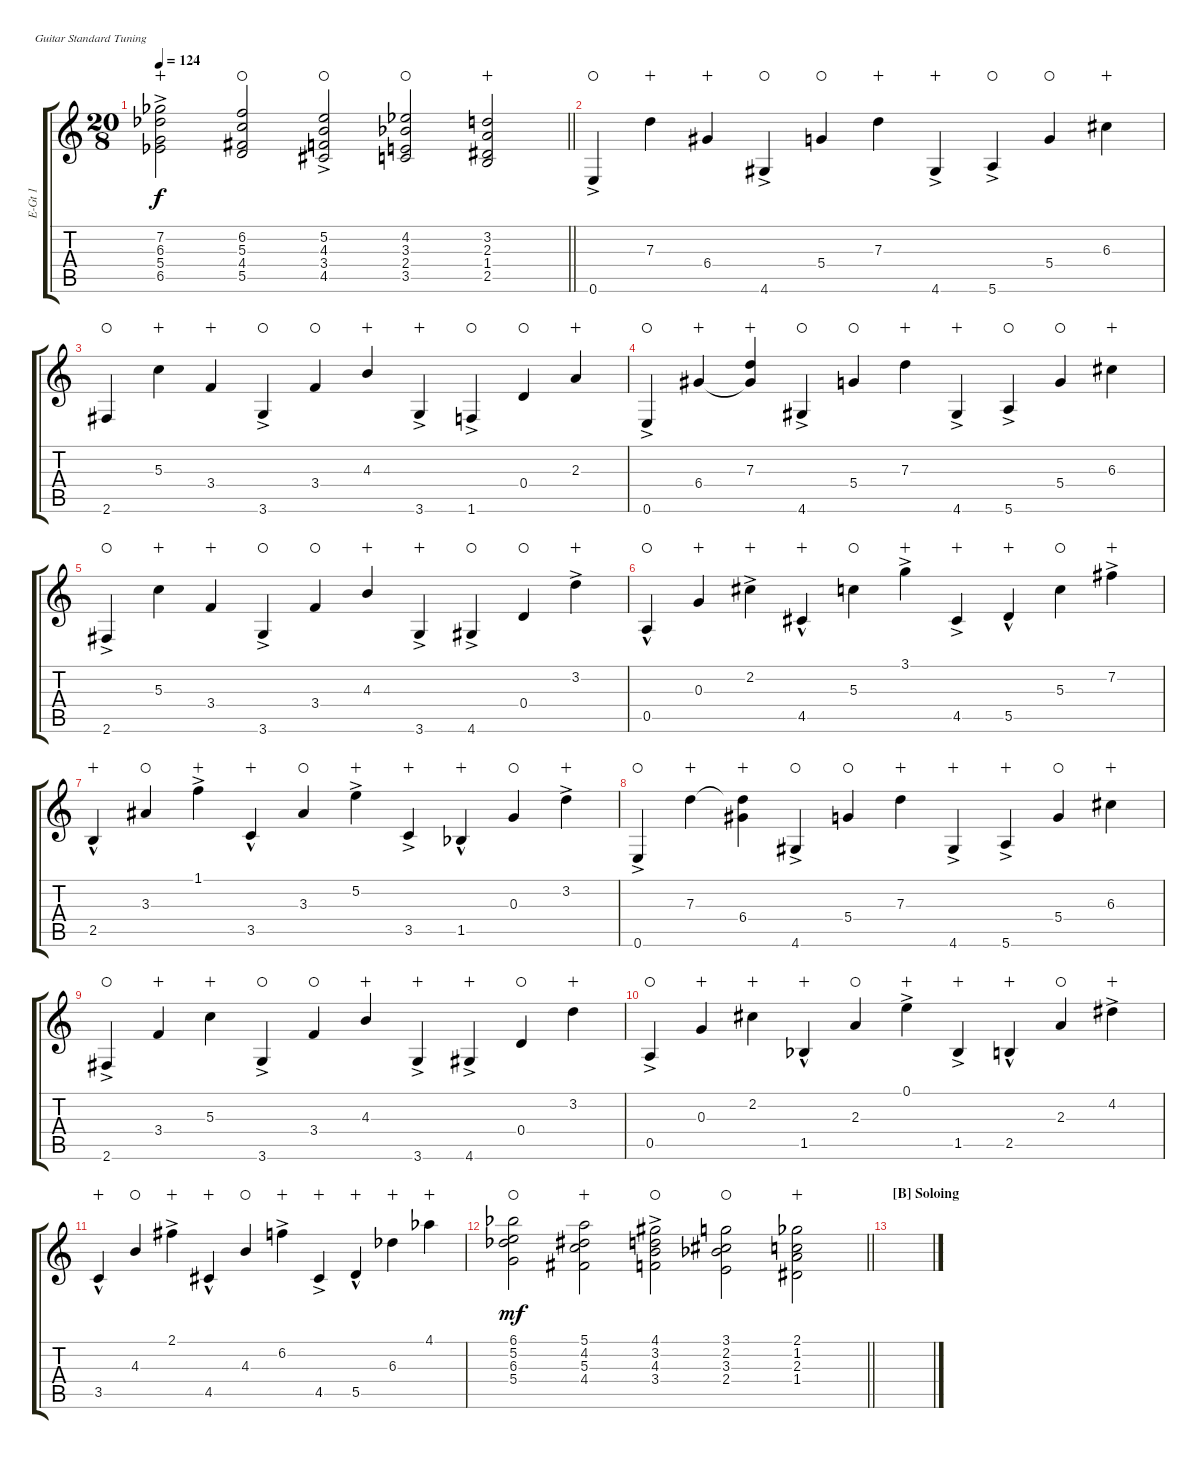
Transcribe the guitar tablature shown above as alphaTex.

\bracketExtendMode groupsimilarinstruments
\otherSystemsTrackNameOrientation horizontal
\track ("E-Guitar 1 (wah)" "E-Gt 1") {instrument electricguitarclean}
\staff {score tabs}
\tuning (E4 B3 G3 D3 A2 E2)
\ts (20 8)
\tempo 124
\clef g2
\barLineRight lightlight
\ks c
(6.5{ac acc b} 5.4 6.3{acc b} 7.2{acc b}).2{dy f wahc beam Down} (6.2 5.3 4.4{acc #} 5.5).2{waho beam Up} (4.5{acc #} 3.4 4.3{ac} 5.2{ac}).2{waho beam Up} (4.2{acc b} 2.4 3.5 3.3{acc b}).2{waho beam Up} (2.5 1.4{acc #} 2.3 3.2).2{wahc beam Up} |
0.6{ac}.4{waho beam Up} 7.3.4{wahc beam Down} 6.4{acc #}.4{wahc beam Up} 4.6{ac acc #}.4{waho beam Up} 5.4.4{waho beam Up} 7.3.4{wahc beam Down} 4.6{ac acc #}.4{wahc beam Up} 5.6{ac}.4{waho beam Up} 5.4.4{waho beam Up} 6.3{acc #}.4{wahc beam Down} |
2.6{acc #}.4{waho beam Up} 5.3.4{wahc beam Down} 3.4.4{wahc beam Up} 3.6{ac}.4{waho beam Up} 3.4.4{waho beam Up} 4.3.4{wahc beam Up} 3.6{ac}.4{wahc beam Up} 1.6{ac}.4{waho beam Up} 0.4.4{waho beam Up} 2.3.4{wahc beam Up} |
0.6{ac}.4{waho beam Up} 6.4{acc #}.4{wahc beam Up} (7.3 6.4{t acc #}).4{wahc beam Up} 4.6{ac acc #}.4{waho beam Up} 5.4.4{waho beam Up} 7.3.4{wahc beam Down} 4.6{ac acc #}.4{wahc beam Up} 5.6{ac}.4{waho beam Up} 5.4.4{waho beam Up} 6.3{acc #}.4{wahc beam Down} |
2.6{ac acc #}.4{waho beam Up} 5.3.4{wahc beam Down} 3.4.4{wahc beam Up} 3.6{ac}.4{waho beam Up} 3.4.4{waho beam Up} 4.3.4{wahc beam Up} 3.6{ac}.4{wahc beam Up} 4.6{ac acc #}.4{waho beam Up} 0.4.4{waho beam Up} 3.2{ac}.4{wahc beam Down} |
0.5{hac}.4{waho beam Up} 0.3.4{wahc beam Up} 2.2{ac acc #}.4{wahc beam Down} 4.5{hac acc #}.4{wahc beam Up} 5.3.4{waho beam Down} 3.1{ac}.4{wahc beam Down} 4.5{ac acc #}.4{wahc beam Up} 5.5{hac}.4{wahc beam Up} 5.3.4{waho beam Down} 7.2{ac acc #}.4{wahc beam Down} |
2.5{hac}.4{wahc beam Up} 3.3{acc #}.4{waho beam Up} 1.1{ac}.4{wahc beam Down} 3.5{hac}.4{wahc beam Up} 3.3{acc #}.4{waho beam Up} 5.2{ac}.4{wahc beam Down} 3.5{ac}.4{wahc beam Up} 1.5{hac acc b}.4{wahc beam Up} 0.3.4{waho beam Up} 3.2{ac}.4{wahc beam Down} |
0.6{ac}.4{waho beam Up} 7.3.4{wahc beam Down} (7.3{t} 6.4{acc #}).4{wahc beam Down} 4.6{ac acc #}.4{waho beam Up} 5.4.4{waho beam Up} 7.3.4{wahc beam Down} 4.6{ac acc #}.4{wahc beam Up} 5.6{ac}.4{wahc beam Up} 5.4.4{waho beam Up} 6.3{acc #}.4{wahc beam Down} |
2.6{ac acc #}.4{waho beam Up} 3.4.4{wahc beam Up} 5.3.4{wahc beam Down} 3.6{ac}.4{waho beam Up} 3.4.4{waho beam Up} 4.3.4{wahc beam Up} 3.6{ac}.4{wahc beam Up} 4.6{ac acc #}.4{wahc beam Up} 0.4.4{waho beam Up} 3.2.4{wahc beam Down} |
0.5{ac}.4{waho beam Up} 0.3.4{wahc beam Up} 2.2{acc #}.4{wahc beam Down} 1.5{hac acc b}.4{wahc beam Up} 2.3.4{waho beam Up} 0.1{ac}.4{wahc beam Down} 1.5{ac acc b}.4{wahc beam Up} 2.5{hac}.4{wahc beam Up} 2.3.4{waho beam Up} 4.2{ac acc #}.4{wahc beam Down} |
3.5{hac}.4{wahc beam Up} 4.3.4{waho beam Up} 2.1{ac acc #}.4{wahc beam Down} 4.5{hac acc #}.4{wahc beam Up} 4.3.4{waho beam Up} 6.2{ac}.4{wahc beam Down} 4.5{ac acc #}.4{wahc beam Up} 5.5{hac}.4{wahc beam Up} 6.3{acc b}.4{wahc beam Down} 4.1{acc b}.4{wahc beam Down} |
\barLineRight lightlight
(6.3{acc b} 5.2 6.1{acc b} 5.4).2{dy mf waho beam Down} (4.2{acc #} 5.3 5.1 4.4{acc #}).2{wahc beam Down} (4.3{ac} 3.2{ac} 4.1{ac acc #} 3.4).2{waho beam Down} (2.2{acc #} 3.3{acc b} 3.1 2.4).2{waho beam Down} (2.3 1.2 2.1{acc b} 1.4{acc #}).2{wahc beam Down} |
\section ("B" "Soloing ")
